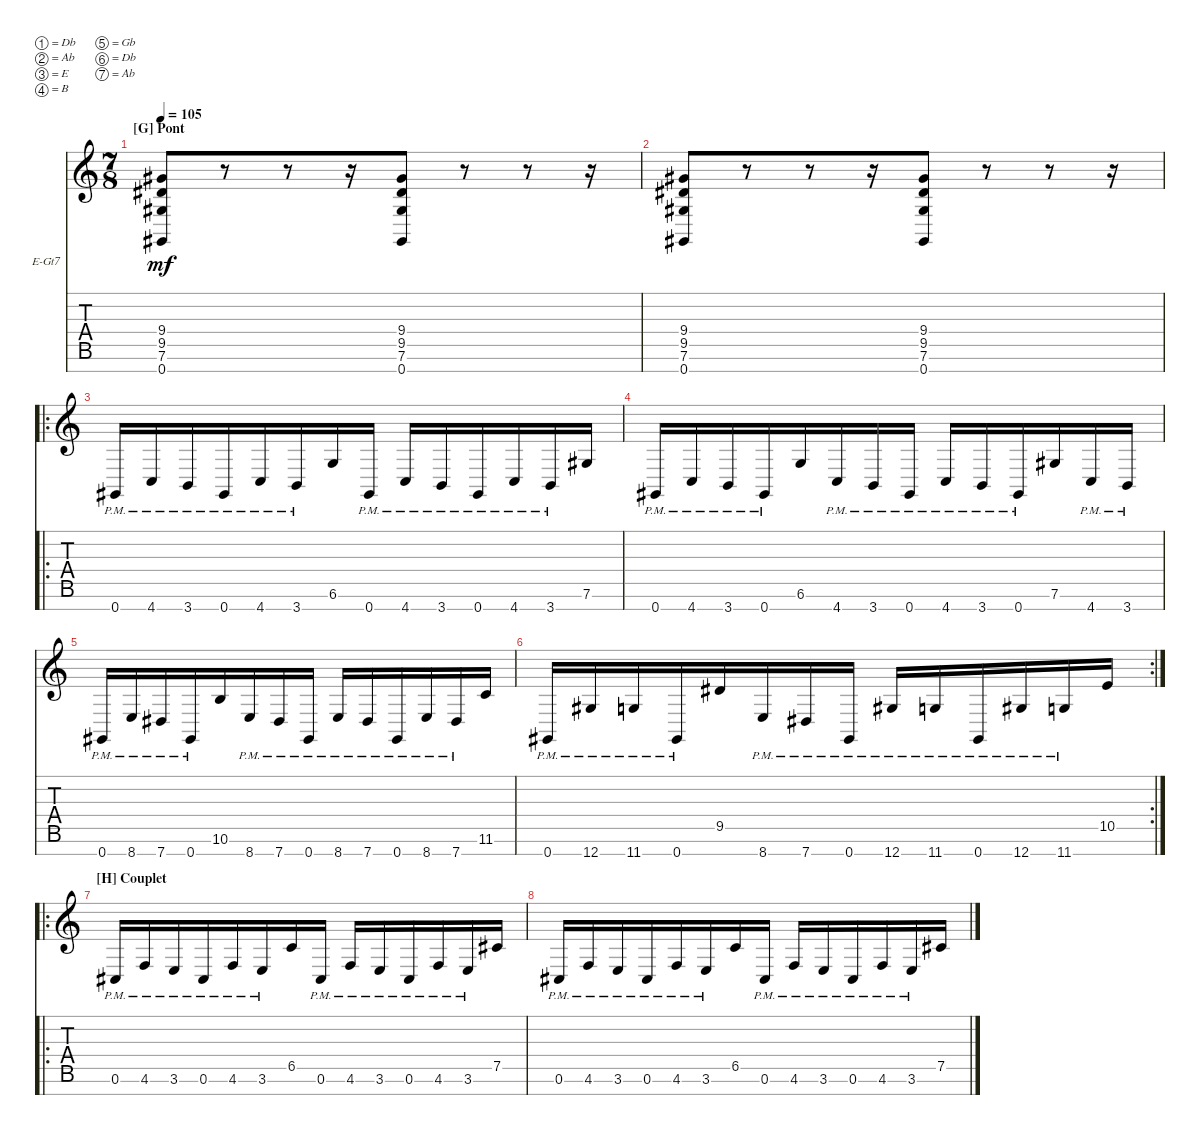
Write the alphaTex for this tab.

\defaultSystemsLayout 4
\bracketExtendMode nobrackets
\firstSystemTrackNameOrientation horizontal
\otherSystemsTrackNameOrientation horizontal
\track ("Electric Guitar" "E-Gt7") {instrument distortionguitar}
\staff {score tabs}
\tuning (Db4 Ab3 E3 B2 Gb2 Db2 Ab1)
\ts (7 8)
\section ("G" "Pont")
\tempo 105
\clef g2
\ks c
(0.7 7.6 9.5 9.4).8{dy mf} r.8 r.8 r.16 (0.7 7.6 9.4 9.5).8 r.8 r.8 r.16 |
(0.7 7.6 9.5 9.4).8 r.8 r.8 r.16 (0.7 7.6 9.4 9.5).8 r.8 r.8 r.16 |
\ro
0.7{pm}.16 4.7{pm}.16 3.7{pm}.16 0.7{pm}.16 4.7{pm}.16 3.7{pm}.16 6.6.16 0.7{pm}.16 4.7{pm}.16 3.7{pm}.16 0.7{pm}.16 4.7{pm}.16 3.7{pm}.16 7.6.16 |
0.7{pm}.16 4.7{pm}.16 3.7{pm}.16 0.7{pm}.16 6.6.16 4.7{pm}.16 3.7{pm}.16 0.7{pm}.16 4.7{pm}.16 3.7{pm}.16 0.7{pm}.16 7.6.16 4.7{pm}.16 3.7{pm}.16 |
0.7{pm}.16 8.7{pm}.16 7.7{pm}.16 0.7{pm}.16 10.6.16 8.7{pm}.16 7.7{pm}.16 0.7{pm}.16 8.7{pm}.16 7.7{pm}.16 0.7{pm}.16 8.7{pm}.16 7.7{pm}.16 11.6.16 |
\rc 2
0.7{pm}.16 12.7{pm}.16 11.7{pm}.16 0.7{pm}.16 9.5.16 8.7{pm}.16 7.7{pm}.16 0.7{pm}.16 12.7{pm}.16 11.7{pm}.16 0.7{pm}.16 12.7{pm}.16 11.7{pm}.16 10.5.16 |
\ro
\section ("H" "Couplet")
0.6{pm}.16 4.6{pm}.16 3.6{pm}.16 0.6{pm}.16 4.6{pm}.16 3.6{pm}.16 6.5.16 0.6{pm}.16 4.6{pm}.16 3.6{pm}.16 0.6{pm}.16 4.6{pm}.16 3.6{pm}.16 7.5.16 |
0.6{pm}.16 4.6{pm}.16 3.6{pm}.16 0.6{pm}.16 4.6{pm}.16 3.6{pm}.16 6.5.16 0.6{pm}.16 4.6{pm}.16 3.6{pm}.16 0.6{pm}.16 4.6{pm}.16 3.6{pm}.16 7.5.16
